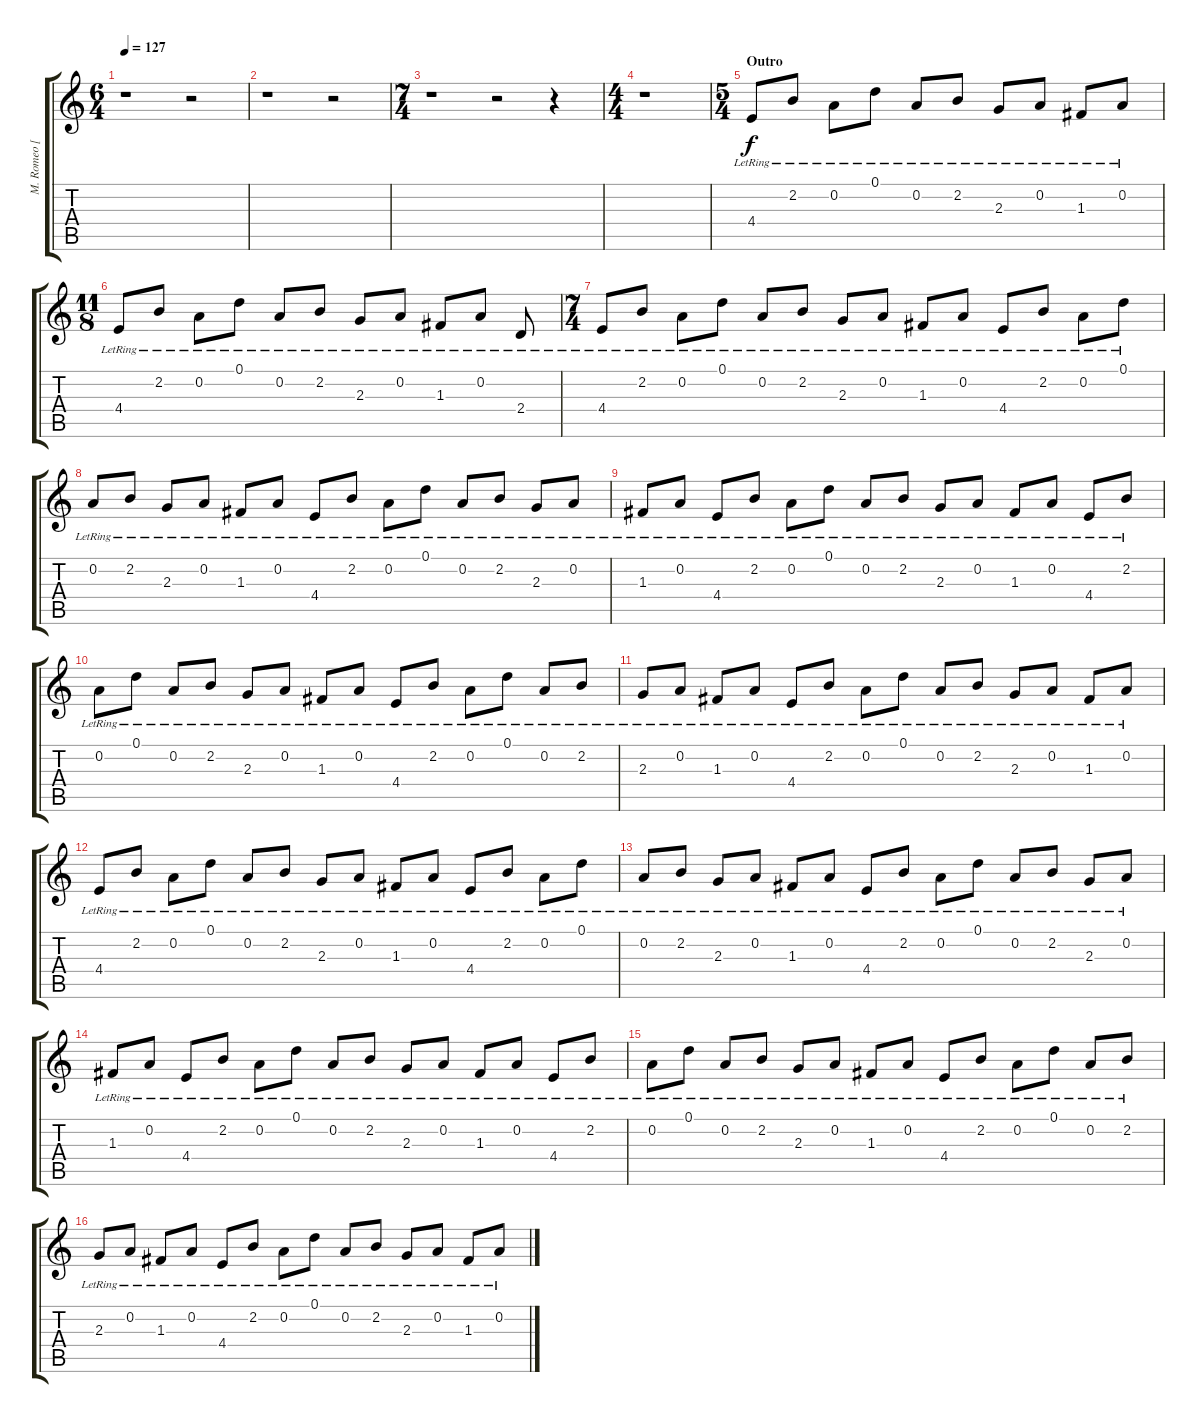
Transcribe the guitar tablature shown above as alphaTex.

\track ("M. Romeo [Acoustic/Solo]" "M. Romeo [") {instrument acousticguitarsteel}
\staff {score tabs}
\tuning (D4 A3 F3 C3 G2 D2) {hide}
\ts (6 4)
\tempo 127
\clef g2
\ks c
r.1{dy f} r.2 |
r.1 r.2 |
\ts (7 4)
r.1 r.2 r.4 |
\ts (4 4)
r.1 |
\ts (5 4)
\section ("" "Outro")
4.4{lr}.8{volume 13 instrument acousticguitarsteel} 2.2{lr}.8 0.2{lr}.8 0.1{lr}.8 0.2{lr}.8 2.2{lr}.8 2.3{lr}.8 0.2{lr}.8 1.3{lr}.8 0.2{lr}.8 |
\ts (11 8)
4.4{lr}.8 2.2{lr}.8 0.2{lr}.8 0.1{lr}.8 0.2{lr}.8 2.2{lr}.8 2.3{lr}.8 0.2{lr}.8 1.3{lr}.8 0.2{lr}.8 2.4{lr}.8 |
\ts (7 4)
4.4{lr}.8 2.2{lr}.8 0.2{lr}.8 0.1{lr}.8 0.2{lr}.8 2.2{lr}.8 2.3{lr}.8 0.2{lr}.8 1.3{lr}.8 0.2{lr}.8 4.4{lr}.8 2.2{lr}.8 0.2{lr}.8 0.1{lr}.8 |
0.2{lr}.8 2.2{lr}.8 2.3{lr}.8 0.2{lr}.8 1.3{lr}.8 0.2{lr}.8 4.4{lr}.8 2.2{lr}.8 0.2{lr}.8 0.1{lr}.8 0.2{lr}.8 2.2{lr}.8 2.3{lr}.8 0.2{lr}.8 |
1.3{lr}.8 0.2{lr}.8 4.4{lr}.8 2.2{lr}.8 0.2{lr}.8 0.1{lr}.8 0.2{lr}.8 2.2{lr}.8 2.3{lr}.8 0.2{lr}.8 1.3{lr}.8 0.2{lr}.8 4.4{lr}.8 2.2{lr}.8 |
0.2{lr}.8 0.1{lr}.8 0.2{lr}.8 2.2{lr}.8 2.3{lr}.8 0.2{lr}.8 1.3{lr}.8 0.2{lr}.8 4.4{lr}.8 2.2{lr}.8 0.2{lr}.8 0.1{lr}.8 0.2{lr}.8 2.2{lr}.8 |
2.3{lr}.8 0.2{lr}.8 1.3{lr}.8 0.2{lr}.8 4.4{lr}.8 2.2{lr}.8 0.2{lr}.8 0.1{lr}.8 0.2{lr}.8 2.2{lr}.8 2.3{lr}.8 0.2{lr}.8 1.3{lr}.8 0.2{lr}.8 |
4.4{lr}.8 2.2{lr}.8 0.2{lr}.8 0.1{lr}.8 0.2{lr}.8 2.2{lr}.8 2.3{lr}.8 0.2{lr}.8 1.3{lr}.8 0.2{lr}.8 4.4{lr}.8 2.2{lr}.8 0.2{lr}.8 0.1{lr}.8 |
0.2{lr}.8 2.2{lr}.8 2.3{lr}.8 0.2{lr}.8 1.3{lr}.8 0.2{lr}.8 4.4{lr}.8 2.2{lr}.8 0.2{lr}.8 0.1{lr}.8 0.2{lr}.8 2.2{lr}.8 2.3{lr}.8 0.2{lr}.8 |
1.3{lr}.8 0.2{lr}.8 4.4{lr}.8 2.2{lr}.8 0.2{lr}.8 0.1{lr}.8 0.2{lr}.8 2.2{lr}.8 2.3{lr}.8 0.2{lr}.8 1.3{lr}.8 0.2{lr}.8 4.4{lr}.8 2.2{lr}.8 |
0.2{lr}.8 0.1{lr}.8 0.2{lr}.8 2.2{lr}.8 2.3{lr}.8 0.2{lr}.8 1.3{lr}.8 0.2{lr}.8 4.4{lr}.8 2.2{lr}.8 0.2{lr}.8 0.1{lr}.8 0.2{lr}.8 2.2{lr}.8 |
2.3{lr}.8 0.2{lr}.8 1.3{lr}.8 0.2{lr}.8 4.4{lr}.8 2.2{lr}.8 0.2{lr}.8 0.1{lr}.8 0.2{lr}.8 2.2{lr}.8 2.3{lr}.8 0.2{lr}.8 1.3{lr}.8 0.2{lr}.8
